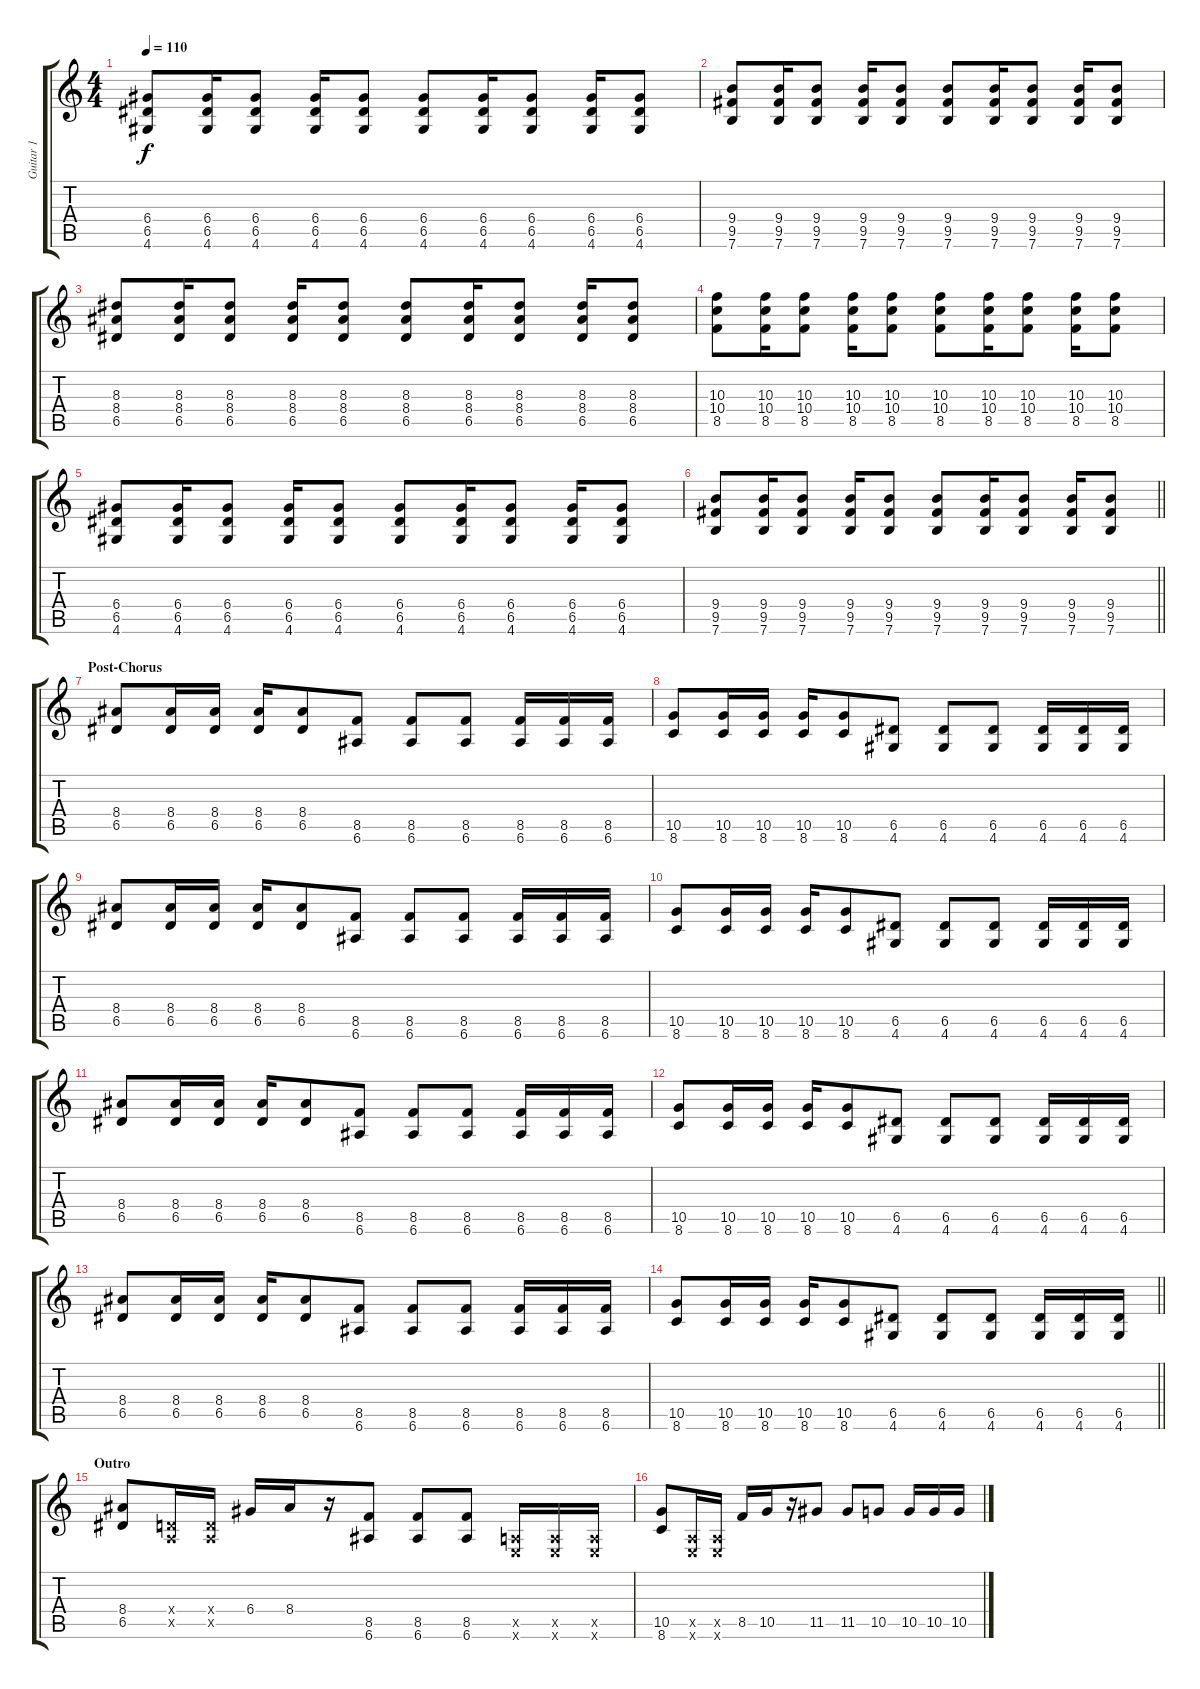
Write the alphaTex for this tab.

\track ("Guitar 1" "Guitar 1") {instrument overdrivenguitar}
\staff {score tabs}
\tuning (E4 B3 G3 D3 A2 E2) {hide}
\ts (4 4)
\tempo 110
\clef g2
\ks c
(6.4 6.5 4.6).8{dy f} (6.4 6.5 4.6).16 (6.4 6.5 4.6).8 (6.4 6.5 4.6).16 (6.4 6.5 4.6).8 (6.4 6.5 4.6).8 (6.4 6.5 4.6).16 (6.4 6.5 4.6).8 (6.4 6.5 4.6).16 (6.4 6.5 4.6).8 |
(9.4 9.5 7.6).8 (9.4 9.5 7.6).16 (9.4 9.5 7.6).8 (9.4 9.5 7.6).16 (9.4 9.5 7.6).8 (9.4 9.5 7.6).8 (9.4 9.5 7.6).16 (9.4 9.5 7.6).8 (9.4 9.5 7.6).16 (9.4 9.5 7.6).8 |
(8.3 8.4 6.5).8 (8.3 8.4 6.5).16 (8.3 8.4 6.5).8 (8.3 8.4 6.5).16 (8.3 8.4 6.5).8 (8.3 8.4 6.5).8 (8.3 8.4 6.5).16 (8.3 8.4 6.5).8 (8.3 8.4 6.5).16 (8.3 8.4 6.5).8 |
(10.3 10.4 8.5).8 (10.3 10.4 8.5).16 (10.3 10.4 8.5).8 (10.3 10.4 8.5).16 (10.3 10.4 8.5).8 (10.3 10.4 8.5).8 (10.3 10.4 8.5).16 (10.3 10.4 8.5).8 (10.3 10.4 8.5).16 (10.3 10.4 8.5).8 |
(6.4 6.5 4.6).8 (6.4 6.5 4.6).16 (6.4 6.5 4.6).8 (6.4 6.5 4.6).16 (6.4 6.5 4.6).8 (6.4 6.5 4.6).8 (6.4 6.5 4.6).16 (6.4 6.5 4.6).8 (6.4 6.5 4.6).16 (6.4 6.5 4.6).8 |
\barLineRight lightlight
(9.4 9.5 7.6).8 (9.4 9.5 7.6).16 (9.4 9.5 7.6).8 (9.4 9.5 7.6).16 (9.4 9.5 7.6).8 (9.4 9.5 7.6).8 (9.4 9.5 7.6).16 (9.4 9.5 7.6).8 (9.4 9.5 7.6).16 (9.4 9.5 7.6).8 |
\section ("" "Post-Chorus")
(8.4 6.5).8 (8.4 6.5).16 (8.4 6.5).16 (8.4 6.5).16 (8.4 6.5).8 (8.5 6.6).8 (8.5 6.6).8 (8.5 6.6).8 (8.5 6.6).16 (8.5 6.6).16 (8.5 6.6).16 |
(10.5 8.6).8 (10.5 8.6).16 (10.5 8.6).16 (10.5 8.6).16 (10.5 8.6).8 (6.5 4.6).8 (6.5 4.6).8 (6.5 4.6).8 (6.5 4.6).16 (6.5 4.6).16 (6.5 4.6).16 |
(8.4 6.5).8 (8.4 6.5).16 (8.4 6.5).16 (8.4 6.5).16 (8.4 6.5).8 (8.5 6.6).8 (8.5 6.6).8 (8.5 6.6).8 (8.5 6.6).16 (8.5 6.6).16 (8.5 6.6).16 |
(10.5 8.6).8 (10.5 8.6).16 (10.5 8.6).16 (10.5 8.6).16 (10.5 8.6).8 (6.5 4.6).8 (6.5 4.6).8 (6.5 4.6).8 (6.5 4.6).16 (6.5 4.6).16 (6.5 4.6).16 |
(8.4 6.5).8 (8.4 6.5).16 (8.4 6.5).16 (8.4 6.5).16 (8.4 6.5).8 (8.5 6.6).8 (8.5 6.6).8 (8.5 6.6).8 (8.5 6.6).16 (8.5 6.6).16 (8.5 6.6).16 |
(10.5 8.6).8 (10.5 8.6).16 (10.5 8.6).16 (10.5 8.6).16 (10.5 8.6).8 (6.5 4.6).8 (6.5 4.6).8 (6.5 4.6).8 (6.5 4.6).16 (6.5 4.6).16 (6.5 4.6).16 |
(8.4 6.5).8 (8.4 6.5).16 (8.4 6.5).16 (8.4 6.5).16 (8.4 6.5).8 (8.5 6.6).8 (8.5 6.6).8 (8.5 6.6).8 (8.5 6.6).16 (8.5 6.6).16 (8.5 6.6).16 |
\barLineRight lightlight
(10.5 8.6).8 (10.5 8.6).16 (10.5 8.6).16 (10.5 8.6).16 (10.5 8.6).8 (6.5 4.6).8 (6.5 4.6).8 (6.5 4.6).8 (6.5 4.6).16 (6.5 4.6).16 (6.5 4.6).16 |
\section ("" "Outro")
(8.4 6.5).8{volume 11 balance 0} (0.4{x} 0.5{x}).16 (0.4{x} 0.5{x}).16 6.4.16 8.4.16 r.16 (8.5 6.6).8 (8.5 6.6).8 (8.5 6.6).8 (0.5{x} 0.6{x}).16 (0.5{x} 0.6{x}).16 (0.5{x} 0.6{x}).16 |
(10.5 8.6).8 (0.5{x} 0.6{x}).16 (0.5{x} 0.6{x}).16 8.5.16 10.5.16 r.16 11.5.8 11.5.8 10.5.8 10.5.16 10.5.16 10.5.16
